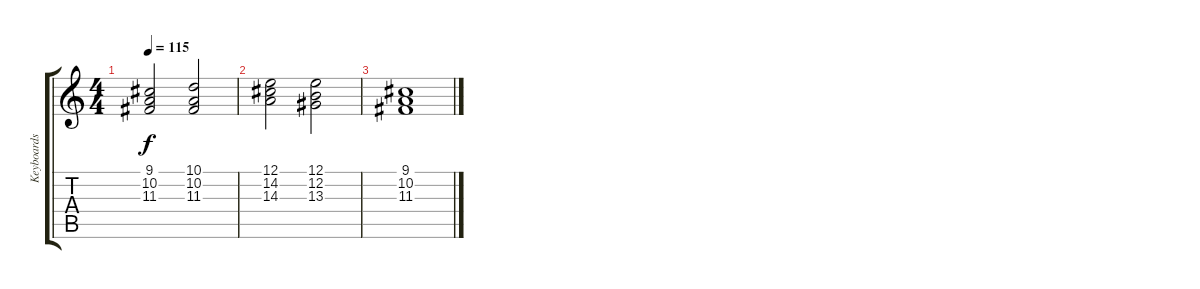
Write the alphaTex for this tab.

\track ("Keyboards 4" "Keyboards ") {instrument stringensemble1}
\staff {score tabs}
\tuning (E4 B3 G3 D3 A2 E2) {hide}
\ts (4 4)
\tempo 115
\clef g2
\ks c
(9.1 10.2 11.3).2{dy f} (10.1 10.2 11.3).2 |
(12.1 14.2 14.3).2 (12.1 12.2 13.3).2 |
(9.1 10.2 11.3).1{volume 0}
